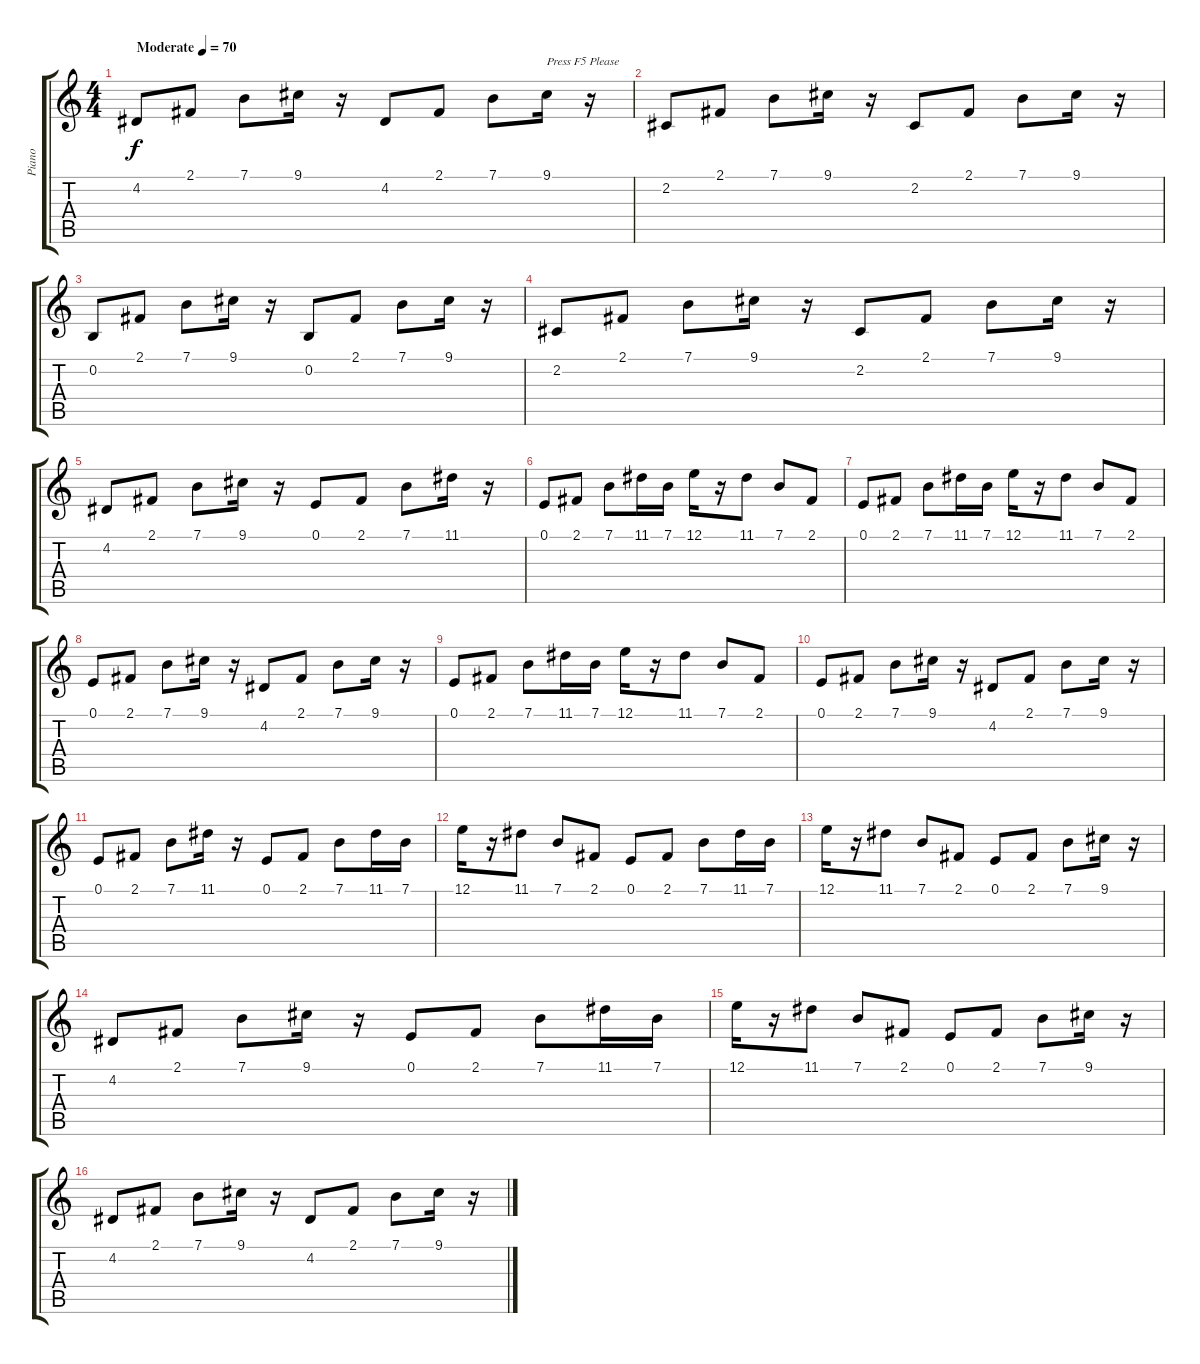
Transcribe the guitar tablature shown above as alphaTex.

\track ("Piano" "Piano") {instrument acousticgrandpiano}
\staff {score tabs}
\tuning (E4 B3 G3 D3 A2 E2) {hide}
\ts (4 4)
\tempo (70 "Moderate")
\clef g2
\ks c
4.2.8{dy f instrument acousticgrandpiano} 2.1.8 7.1.8 9.1.16 r.16 4.2.8 2.1.8 7.1.8 9.1.16{txt "Press F5 Please"} r.16 |
2.2.8 2.1.8 7.1.8 9.1.16 r.16 2.2.8 2.1.8 7.1.8 9.1.16 r.16 |
0.2.8 2.1.8 7.1.8 9.1.16 r.16 0.2.8 2.1.8 7.1.8 9.1.16 r.16 |
2.2.8 2.1.8 7.1.8 9.1.16 r.16 2.2.8 2.1.8 7.1.8 9.1.16 r.16 |
4.2.8 2.1.8 7.1.8 9.1.16 r.16 0.1.8 2.1.8 7.1.8 11.1.16 r.16 |
0.1.8 2.1.8 7.1.8 11.1.16 7.1.16 12.1.16 r.16 11.1.8 7.1.8 2.1.8 |
0.1.8 2.1.8 7.1.8 11.1.16 7.1.16 12.1.16 r.16 11.1.8 7.1.8 2.1.8 |
0.1.8 2.1.8 7.1.8 9.1.16 r.16 4.2.8 2.1.8 7.1.8 9.1.16 r.16 |
0.1.8 2.1.8 7.1.8 11.1.16 7.1.16 12.1.16 r.16 11.1.8 7.1.8 2.1.8 |
0.1.8 2.1.8 7.1.8 9.1.16 r.16 4.2.8 2.1.8 7.1.8 9.1.16 r.16 |
0.1.8 2.1.8 7.1.8 11.1.16 r.16 0.1.8 2.1.8 7.1.8 11.1.16 7.1.16 |
12.1.16 r.16 11.1.8 7.1.8 2.1.8 0.1.8 2.1.8 7.1.8 11.1.16 7.1.16 |
12.1.16 r.16 11.1.8 7.1.8 2.1.8 0.1.8 2.1.8 7.1.8 9.1.16 r.16 |
4.2.8 2.1.8 7.1.8 9.1.16 r.16 0.1.8 2.1.8 7.1.8 11.1.16 7.1.16 |
12.1.16 r.16 11.1.8 7.1.8 2.1.8 0.1.8 2.1.8 7.1.8 9.1.16 r.16 |
4.2.8 2.1.8 7.1.8 9.1.16 r.16 4.2.8 2.1.8 7.1.8 9.1.16 r.16
